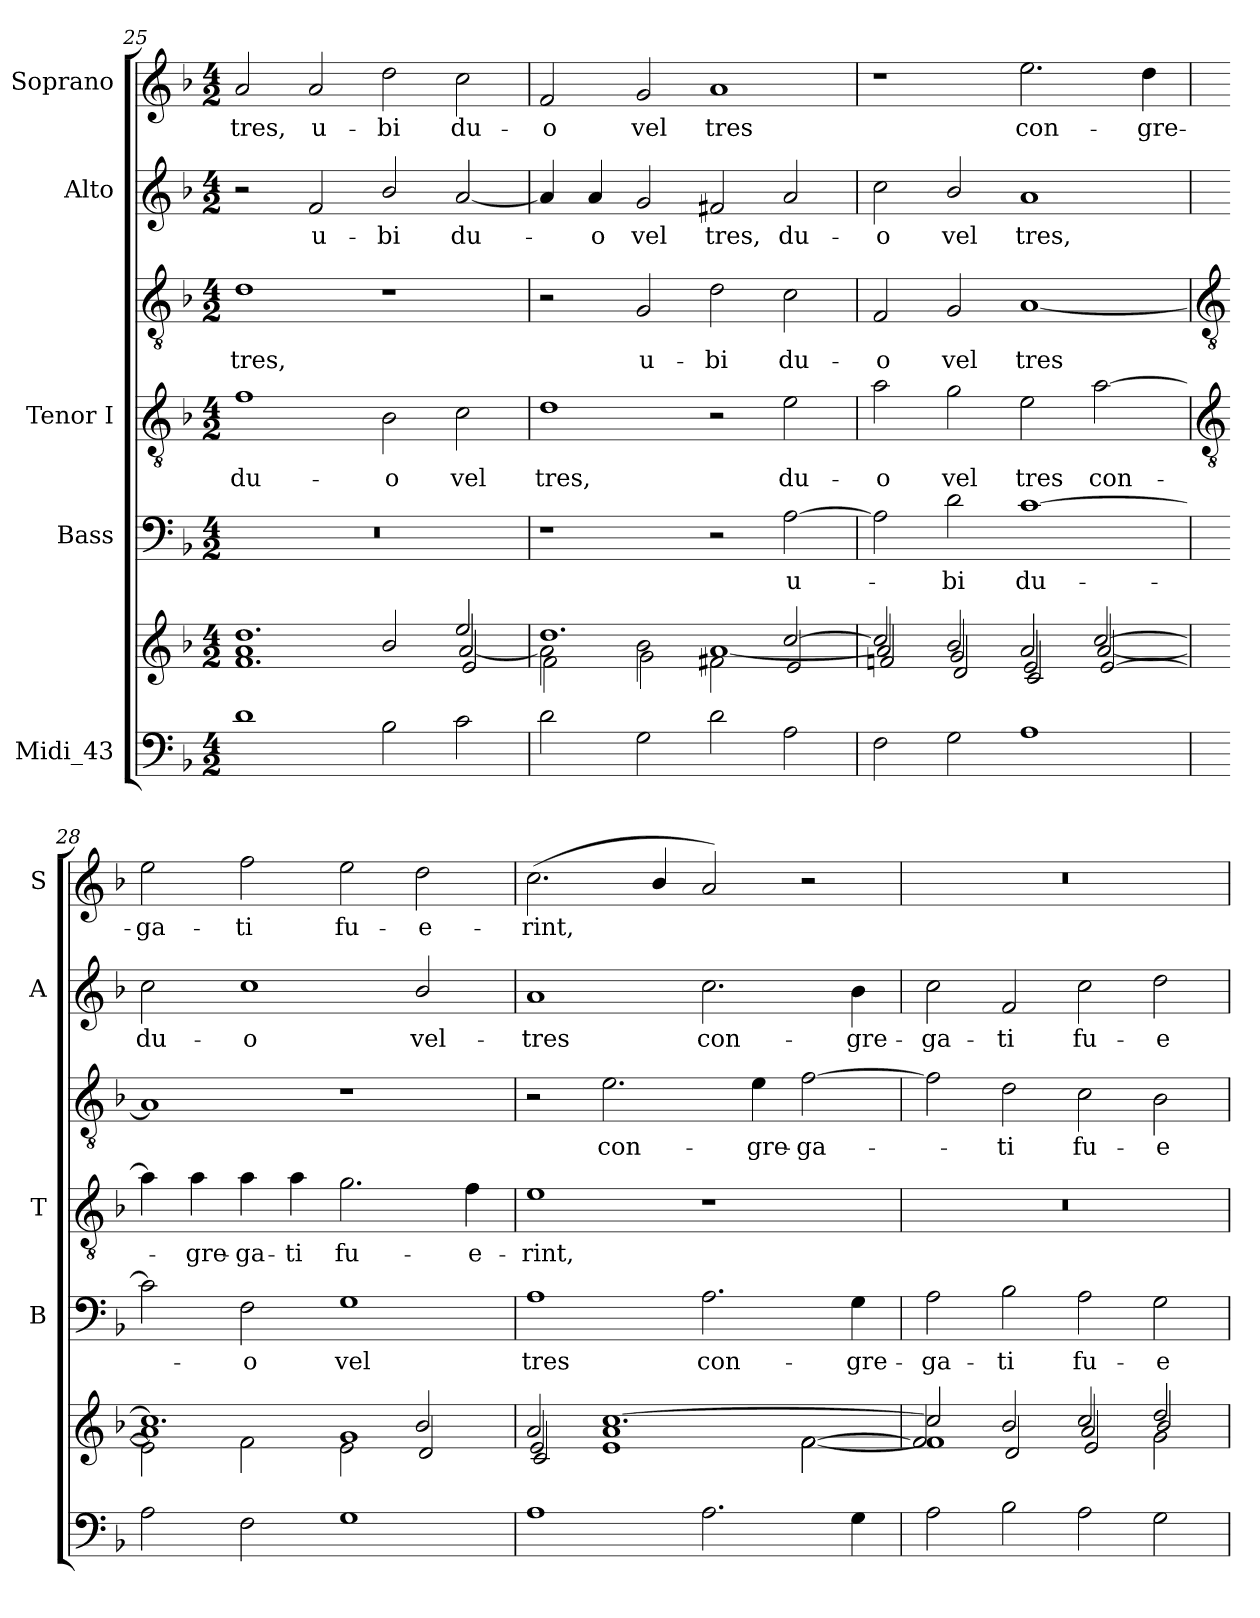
**kern	**kern	**kern	**text	**kern	**text	**kern	**text	**kern	**text	**kern	**text
*part5	*part5	*part4	*part4	*part3	*part3	*part3	*part3	*part2	*part2	*part1	*part1
*staff7	*staff6	*staff5	*staff5	*staff4	*staff4	*staff3	*staff3	*staff2	*staff2	*staff1	*staff1
*I"Midi_43	*	*I"Bass	*	*I"Tenor I	*	*	*	*I"Alto	*	*I"Soprano	*
*	*	*I'B	*	*I'T	*	*	*	*I'A	*	*I'S	*
*clefF4	*clefG2	*clefF4	*	*clefGv2	*	*clefGv2	*	*clefG2	*	*clefG2	*
*k[b-]	*k[b-]	*k[b-]	*	*k[b-]	*	*k[b-]	*	*k[b-]	*	*k[b-]	*
*F:	*F:	*F:	*	*F:	*	*F:	*	*F:	*	*F:	*
*M4/2	*M4/2	*M4/2	*	*M4/2	*	*M4/2	*	*M4/2	*	*M4/2	*
=25	=25	=25	=25	=25	=25	=25	=25	=25	=25	=25	=25
*	*^	*	*	*	*	*	*	*	*	*	*
*	*	*^	*	*	*	*	*	*	*	*	*	*
!	!	!	!	!	!	!	!LO:LY:b	!	!LO:LY:b	!	!	!	!LO:LY:b
1d	1.dd/	1a\	1.f\	0r	.	1f	du-	1d	tres,	2r	.	2a	tres,
!	!	!	!	!	!	!	!	!	!	!	!LO:LY:b	!	!LO:LY:b
.	.	.	.	.	.	.	.	.	.	2f	u-	2a	u-
!	!	!	!	!	!	!	!LO:LY:b	!	!	!	!LO:LY:b	!	!LO:LY:b
2B-	.	2b-/	.	.	.	2B-	-o	1r	.	2b-/	-bi	2dd	-bi
!	!	!	!	!	!	!	!LO:LY:b	!	!	!	!LO:LY:b	!	!LO:LY:b
2c	2ee/	[2a/	2e/	.	.	2c	vel	.	.	[2a	du-	2cc	du-
=26	=26	=26	=26	=26	=26	=26	=26	=26	=26	=26	=26	=26	=26
!	!	!	!	!	!	!	!LO:LY:b	!	!	!	!	!	!LO:LY:b
2d	1.dd/	2a\]	2f\	1r	.	1d	-tres,	2r	.	4a]	.	2f	-o
!	!	!	!	!	!	!	!	!	!	!	!LO:LY:b	!	!
.	.	.	.	.	.	.	.	.	.	4a	o	.	.
!	!	!	!	!	!	!	!	!	!LO:LY:b	!	!LO:LY:b	!	!LO:LY:b
2G	.	2b-\	2g\	.	.	.	.	2G	u-	2g	vel	2g	vel
!	!	!	!	!	!	!	!	!	!LO:LY:b	!	!LO:LY:b	!	!LO:LY:b
2d	.	[1a\	2f#X\	2r	.	2r	.	2d	-bi	2f#X	tres,	1a	tres
!	!	!	!	!	!LO:LY:b	!	!LO:LY:b	!	!LO:LY:b	!	!LO:LY:b	!	!
2A	[2cc/	.	2e/	[2A	u-	2e	du-	2c	du-	2a	du-	.	.
=27	=27	=27	=27	=27	=27	=27	=27	=27	=27	=27	=27	=27	=27
!	!	!	!	!	!	!	!LO:LY:b	!	!LO:LY:b	!	!LO:LY:b	!	!
2F	2cc/]	2a/]	2fn/	2A]	.	2a	o	2F	-o	2cc	-o	1r	.
!	!	!	!	!	!LO:LY:b	!	!LO:LY:b	!	!LO:LY:b	!	!LO:LY:b	!	!
2G	2b-/	2g/	2d/	2d	bi	2g	vel	2G	vel	2b-/	vel	.	.
!	!	!	!	!	!LO:LY:b	!	!LO:LY:b	!	!LO:LY:b	!	!LO:LY:b	!	!LO:LY:b
1A	2a/	2e/	2c/	[1c	du-	2e	tres	[1A	tres	1a	tres,	2.ee	con-
!	!	!	!	!	!	!	!LO:LY:b	!	!	!	!	!	!
.	[2cc/	[2a/	[2e/	.	.	[2a	con-	.	.	.	.	.	.
!	!	!	!	!	!	!	!	!	!	!	!	!	!LO:LY:b
.	.	.	.	.	.	.	.	.	.	.	.	4dd	-gre-
!!LO:LB:g=z
=28	=28	=28	=28	=28	=28	=28	=28	=28	=28	=28	=28	=28	=28
*	*	*	*	*	*	*clefGv2	*	*clefGv2	*	*	*	*	*
!	!	!	!	!	!	!	!	!	!	!	!LO:LY:b	!	!LO:LY:b
2A	1.cc/]	1a\]	2e\]	2c]	.	4a]	.	1A]	.	2cc	du-	2ee	-ga-
!	!	!	!	!	!	!	!LO:LY:b	!	!	!	!	!	!
.	.	.	.	.	.	4a	gre-	.	.	.	.	.	.
!	!	!	!	!	!LO:LY:b	!	!LO:LY:b	!	!	!	!LO:LY:b	!	!LO:LY:b
2F	.	.	2f\	2F	o	4a	-ga-	.	.	1cc	-o	2ff	-ti
!	!	!	!	!	!	!	!LO:LY:b	!	!	!	!	!	!
.	.	.	.	.	.	4a	-ti	.	.	.	.	.	.
!	!	!	!	!	!LO:LY:b	!	!LO:LY:b	!	!	!	!	!	!LO:LY:b
1G	.	1g\	2e\	1G	vel	2.g	fu-	1r	.	.	.	2ee	fu-
!	!	!	!	!	!	!	!	!	!	!	!LO:LY:b	!	!LO:LY:b
.	2b-/	.	2d/	.	.	.	.	.	.	2b-/	vel-	2dd	-e-
!	!	!	!	!	!	!	!LO:LY:b	!	!	!	!	!	!
.	.	.	.	.	.	4f	-e-	.	.	.	.	.	.
=29	=29	=29	=29	=29	=29	=29	=29	=29	=29	=29	=29	=29	=29
!	!	!	!	!	!LO:LY:b	!	!LO:LY:b	!	!	!	!LO:LY:b	!	!LO:LY:b
1A	2a/	2e/	2c/	1A	tres	1e	rint,	2r	.	1a	-tres	(<2.cc	-rint,
!	!	!	!	!	!	!	!	!	!LO:LY:b	!	!	!	!
.	[1.cc/	1a\	1e\	.	.	.	.	2.e	-con-	.	.	.	.
.	.	.	.	.	.	.	.	.	.	.	.	4b-/	.
!	!	!	!	!	!LO:LY:b	!	!	!	!	!	!LO:LY:b	!	!
2.A	.	.	.	2.A	con-	1r	.	.	.	2.cc	con-	2a)	.
!	!	!	!	!	!	!	!	!	!LO:LY:b	!	!	!	!
.	.	.	.	.	.	.	.	4e	-gre-	.	.	.	.
!	!	!	!	!	!	!	!	!	!LO:LY:b	!	!	!	!
.	.	[2f\	[2f\	.	.	.	.	[2f	-ga-	.	.	2r	.
!	!	!	!	!	!LO:LY:b	!	!	!	!	!	!LO:LY:b	!	!
4G	.	.	.	4G	-gre-	.	.	.	.	4b-	-gre-	.	.
=30	=30	=30	=30	=30	=30	=30	=30	=30	=30	=30	=30	=30	=30
!	!	!	!	!	!LO:LY:b	!	!	!	!	!	!LO:LY:b	!	!
2A	2cc/]	1f/]	2f/]	2A	-ga-	0r	.	2f]	.	2cc	-ga-	0r	.
!	!	!	!	!	!LO:LY:b	!	!	!	!LO:LY:b	!	!LO:LY:b	!	!
2B-	2b-/	.	2d/	2B-	-ti	.	.	2d	ti	2f	-ti	.	.
!	!	!	!	!	!LO:LY:b	!	!	!	!LO:LY:b	!	!LO:LY:b	!	!
2A	2cc/	2a/	2e/	2A	fu-	.	.	2c	fu-	2cc	fu-	.	.
!	!	!	!	!	!LO:LY:b	!	!	!	!LO:LY:b	!	!LO:LY:b	!	!
2G	2dd/	2b-/	2g\	2G	-e-	.	.	2B-	-e-	2dd	-e-	.	.
*	*v	*v	*v	*	*	*	*	*	*	*	*	*	*
=	=	=	=	=	=	=	=	=	=	=	=
*-	*-	*-	*-	*-	*-	*-	*-	*-	*-	*-	*-
